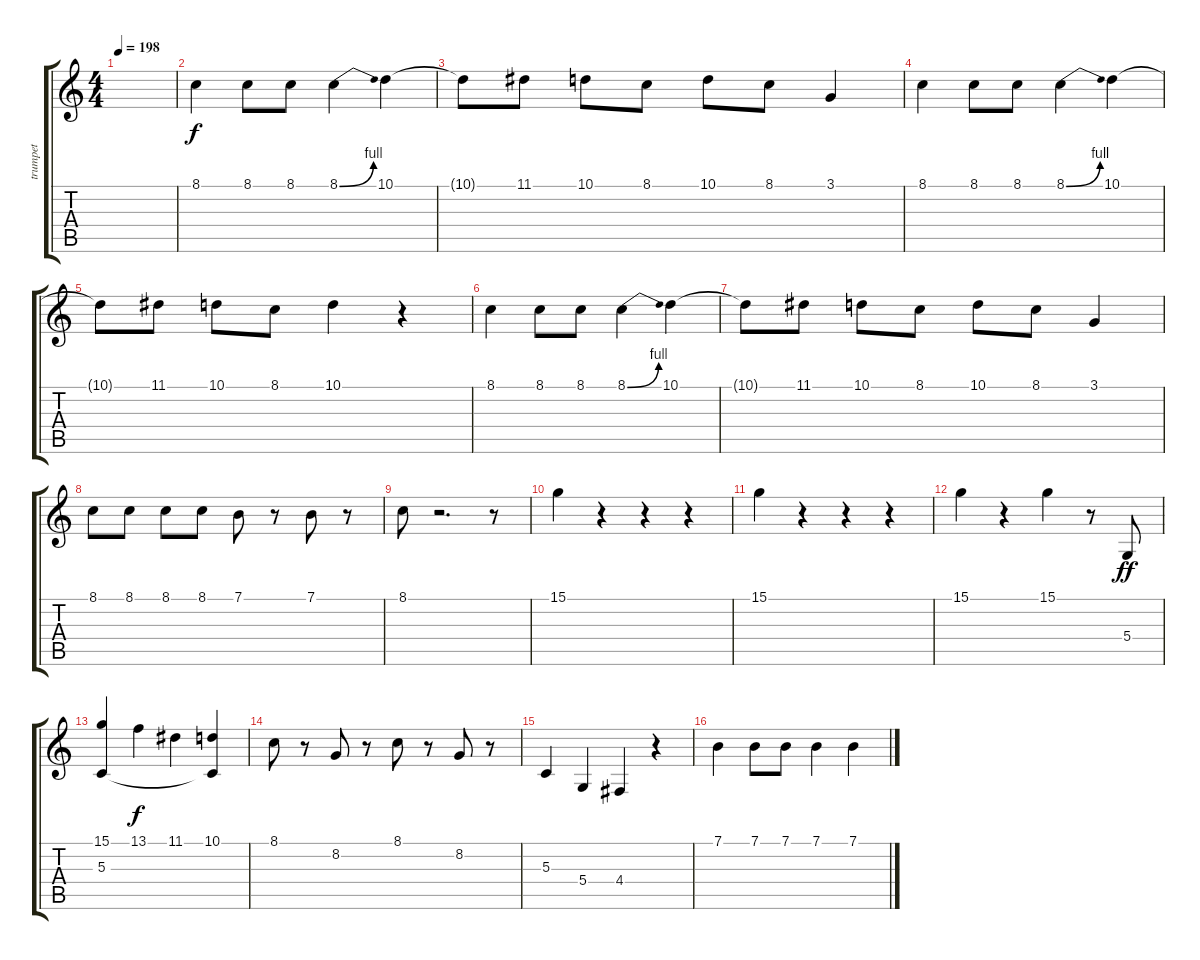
\track ("trumpet" "trumpet") {instrument trumpet}
\staff {score tabs}
\tuning (E4 B3 G3 D3 A2 E2) {hide}
\ts (4 4)
\tempo 198
\clef g2
\ks c
|
8.1.4 8.1.8 8.1.8 8.1{be (bend 0 0 60 4)}.4 10.1.4 |
10.1{t}.8 11.1.8 10.1.8 8.1.8 10.1.8 8.1.8 3.1.4 |
8.1.4 8.1.8 8.1.8 8.1{be (bend 0 0 60 4)}.4 10.1.4 |
10.1{t}.8 11.1.8 10.1.8 8.1.8 10.1.4 r.4 |
8.1.4 8.1.8 8.1.8 8.1{be (bend 0 0 60 4)}.4 10.1.4 |
10.1{t}.8 11.1.8 10.1.8 8.1.8 10.1.8 8.1.8 3.1.4 |
8.1.8 8.1.8 8.1.8 8.1.8 7.1.8 r.8 7.1.8 r.8 |
8.1.8 r.2{d} r.8 |
15.1.4 r.4 r.4 r.4 |
15.1.4 r.4 r.4 r.4 |
15.1.4 r.4 15.1.4 r.8 5.4.8{dy ff} |
(15.1 5.3).4 13.1.4{dy f} 11.1.4 (10.1 5.3{t}).4 |
8.1.8 r.8 8.2.8 r.8 8.1.8 r.8 8.2.8 r.8 |
5.3.4 5.4.4 4.4.4 r.4 |
7.1.4 7.1.8 7.1.8 7.1.4 7.1.4
